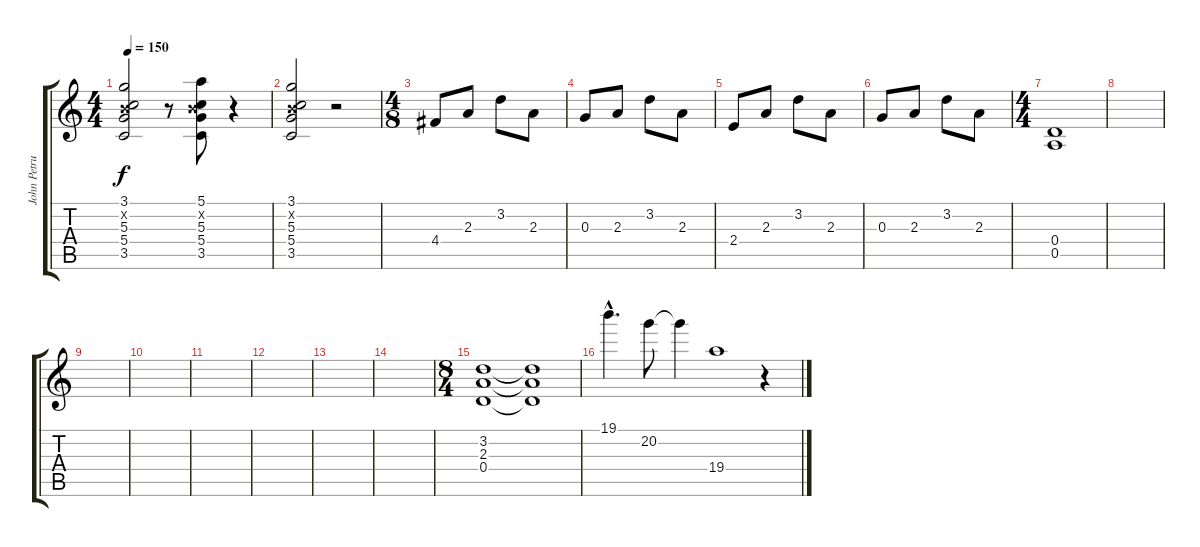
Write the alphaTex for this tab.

\track ("John Petrucci: Rhytm" "John Petru") {instrument overdrivenguitar}
\staff {score tabs}
\tuning (E4 B3 G3 D3 A2 E2) {hide}
\ts (4 4)
\tempo 150
\clef g2
\ks c
(3.1 0.2{x} 5.3 5.4 3.5).2{dy f} r.8 (5.1 0.2{x} 5.3 5.4 3.5).8 r.4 |
(3.1 0.2{x} 5.3 5.4 3.5).2 r.2 |
\ts (4 8)
4.4.8 2.3.8 3.2.8 2.3.8 |
0.3.8 2.3.8 3.2.8 2.3.8 |
2.4.8 2.3.8 3.2.8 2.3.8 |
0.3.8 2.3.8 3.2.8 2.3.8 |
\ts (4 4)
(0.4 0.5).1 |
|
|
|
|
|
|
|
\ts (8 4)
(3.2 2.3 0.4).1 (3.2{t} 2.3{t} 0.4{t}).1 |
19.1{hac}.4{d} 20.2.8 20.2{t}.4 19.4.1 r.4
